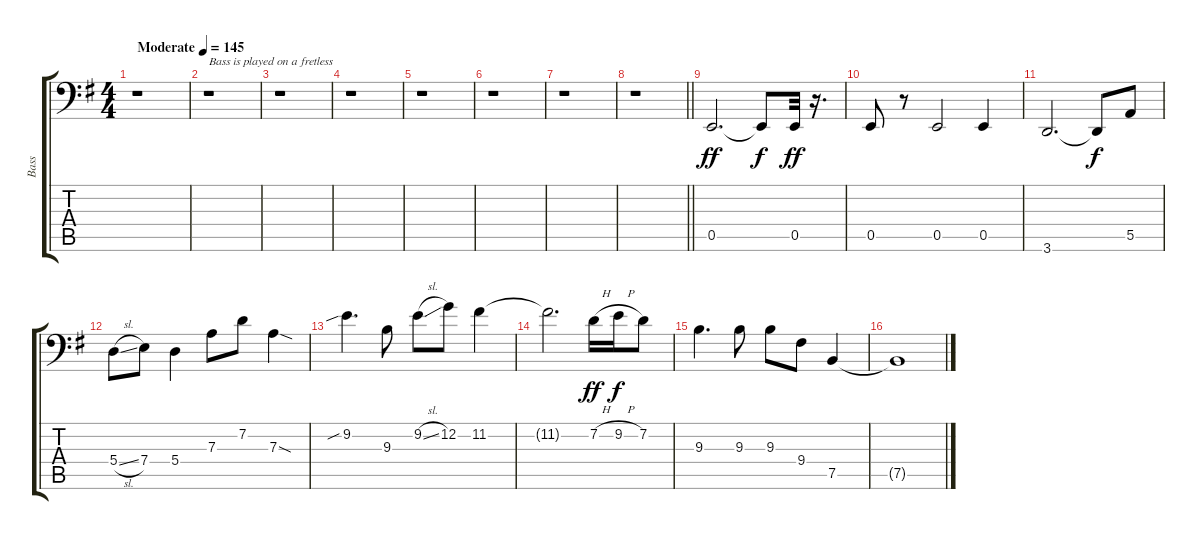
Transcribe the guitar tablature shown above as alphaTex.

\track ("Bass" "Bass") {instrument electricbassfinger}
\staff {score tabs}
\tuning (C3 G2 D2 A1 E1 B0) {hide}
\ts (4 4)
\tempo (145 "Moderate")
\clef f4
\ks g
r.1{dy ff instrument electricbassfinger} |
r.1{txt "Bass is played on a fretless"} |
r.1 |
r.1 |
r.1 |
r.1 |
r.1 |
\barLineRight lightlight
r.1 |
0.5.2{d} 0.5{t}.8{dy f} 0.5.32{dy ff} r.16{d} |
0.5.8 r.8 0.5.2 0.5.4 |
3.6.2{d} 3.6{t}.8{dy f} 5.5.8 |
5.4{sl}.8 7.4.8 5.4.4 7.3.8 7.2.8 7.3{sod}.4 |
9.2{sib}.4{d} 9.3.8 9.2{sl}.8 12.2.8 11.2.4 |
11.2{t}.2{d} 7.2{h}.16{dy ff} 9.2{h}.16{dy f} 7.2.8 |
9.3.4{d} 9.3.8 9.3.8 9.4.8 7.5.4 |
7.5{t}.1
